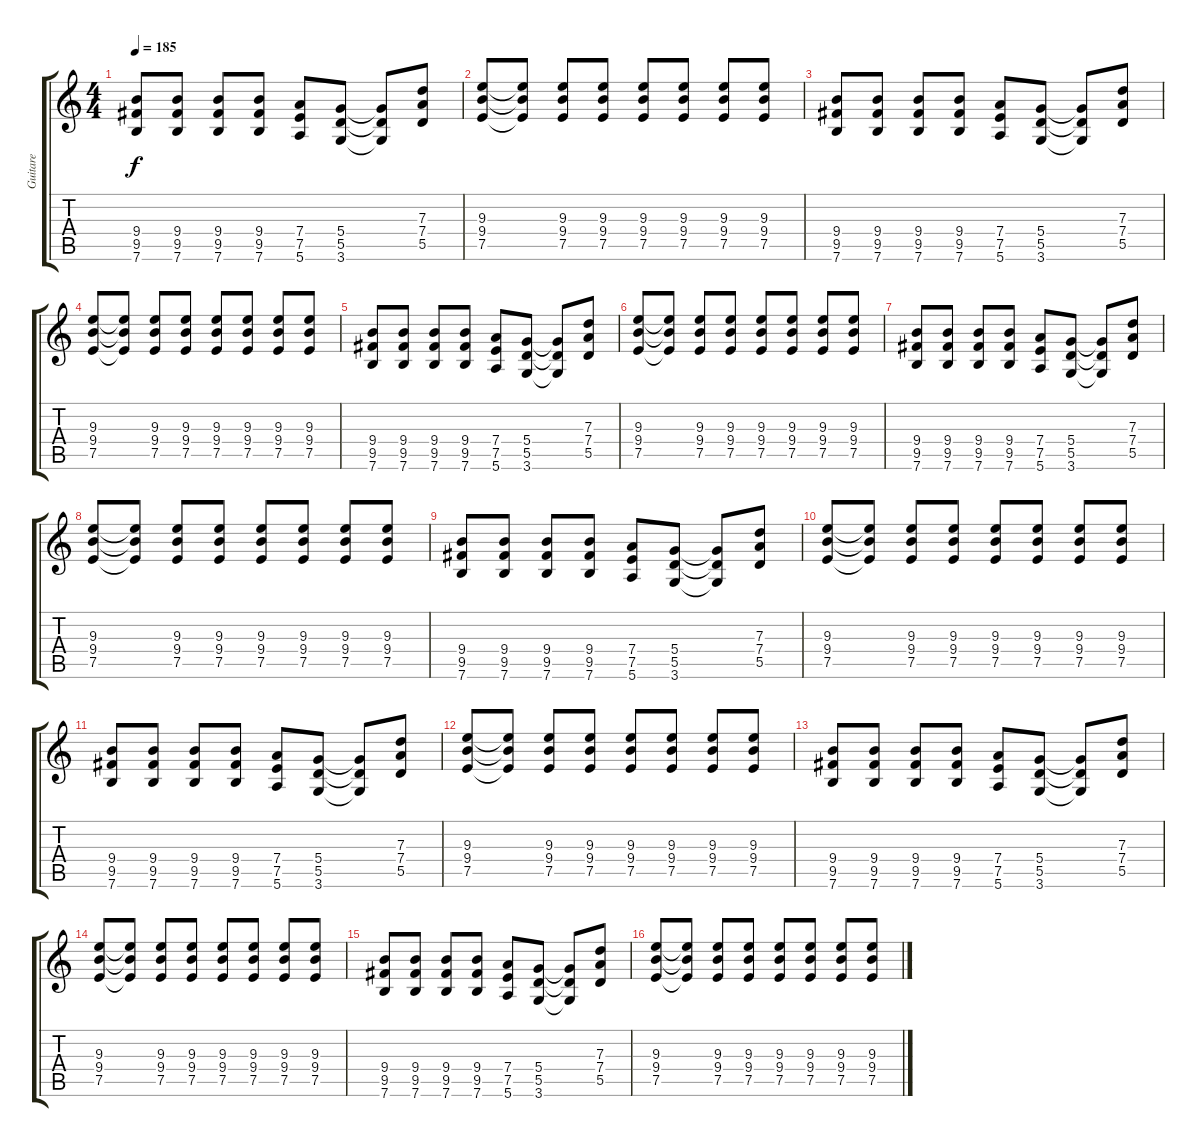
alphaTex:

\track ("Guitare" "Guitare") {instrument overdrivenguitar}
\staff {score tabs}
\tuning (E4 B3 G3 D3 A2 E2) {hide}
\ts (4 4)
\tempo 185
\clef g2
\ks c
(9.4 9.5 7.6).8{dy f} (9.4 9.5 7.6).8 (9.4 9.5 7.6).8 (9.4 9.5 7.6).8 (7.4 7.5 5.6).8 (5.4 5.5 3.6).8 (5.4{t} 5.5{t} 3.6{t}).8 (7.3 7.4 5.5).8 |
(9.3 9.4 7.5).8 (9.3{t} 9.4{t} 7.5{t}).8 (9.3 9.4 7.5).8 (9.3 9.4 7.5).8 (9.3 9.4 7.5).8 (9.3 9.4 7.5).8 (9.3 9.4 7.5).8 (9.3 9.4 7.5).8 |
(9.4 9.5 7.6).8 (9.4 9.5 7.6).8 (9.4 9.5 7.6).8 (9.4 9.5 7.6).8 (7.4 7.5 5.6).8 (5.4 5.5 3.6).8 (5.4{t} 5.5{t} 3.6{t}).8 (7.3 7.4 5.5).8 |
(9.3 9.4 7.5).8 (9.3{t} 9.4{t} 7.5{t}).8 (9.3 9.4 7.5).8 (9.3 9.4 7.5).8 (9.3 9.4 7.5).8 (9.3 9.4 7.5).8 (9.3 9.4 7.5).8 (9.3 9.4 7.5).8 |
(9.4 9.5 7.6).8 (9.4 9.5 7.6).8 (9.4 9.5 7.6).8 (9.4 9.5 7.6).8 (7.4 7.5 5.6).8 (5.4 5.5 3.6).8 (5.4{t} 5.5{t} 3.6{t}).8 (7.3 7.4 5.5).8 |
(9.3 9.4 7.5).8 (9.3{t} 9.4{t} 7.5{t}).8 (9.3 9.4 7.5).8 (9.3 9.4 7.5).8 (9.3 9.4 7.5).8 (9.3 9.4 7.5).8 (9.3 9.4 7.5).8 (9.3 9.4 7.5).8 |
(9.4 9.5 7.6).8 (9.4 9.5 7.6).8 (9.4 9.5 7.6).8 (9.4 9.5 7.6).8 (7.4 7.5 5.6).8 (5.4 5.5 3.6).8 (5.4{t} 5.5{t} 3.6{t}).8 (7.3 7.4 5.5).8 |
(9.3 9.4 7.5).8 (9.3{t} 9.4{t} 7.5{t}).8 (9.3 9.4 7.5).8 (9.3 9.4 7.5).8 (9.3 9.4 7.5).8 (9.3 9.4 7.5).8 (9.3 9.4 7.5).8 (9.3 9.4 7.5).8 |
(9.4 9.5 7.6).8 (9.4 9.5 7.6).8 (9.4 9.5 7.6).8 (9.4 9.5 7.6).8 (7.4 7.5 5.6).8 (5.4 5.5 3.6).8 (5.4{t} 5.5{t} 3.6{t}).8 (7.3 7.4 5.5).8 |
(9.3 9.4 7.5).8 (9.3{t} 9.4{t} 7.5{t}).8 (9.3 9.4 7.5).8 (9.3 9.4 7.5).8 (9.3 9.4 7.5).8 (9.3 9.4 7.5).8 (9.3 9.4 7.5).8 (9.3 9.4 7.5).8 |
(9.4 9.5 7.6).8 (9.4 9.5 7.6).8 (9.4 9.5 7.6).8 (9.4 9.5 7.6).8 (7.4 7.5 5.6).8 (5.4 5.5 3.6).8 (5.4{t} 5.5{t} 3.6{t}).8 (7.3 7.4 5.5).8 |
(9.3 9.4 7.5).8 (9.3{t} 9.4{t} 7.5{t}).8 (9.3 9.4 7.5).8 (9.3 9.4 7.5).8 (9.3 9.4 7.5).8 (9.3 9.4 7.5).8 (9.3 9.4 7.5).8 (9.3 9.4 7.5).8 |
(9.4 9.5 7.6).8 (9.4 9.5 7.6).8 (9.4 9.5 7.6).8 (9.4 9.5 7.6).8 (7.4 7.5 5.6).8 (5.4 5.5 3.6).8 (5.4{t} 5.5{t} 3.6{t}).8 (7.3 7.4 5.5).8 |
(9.3 9.4 7.5).8 (9.3{t} 9.4{t} 7.5{t}).8 (9.3 9.4 7.5).8 (9.3 9.4 7.5).8 (9.3 9.4 7.5).8 (9.3 9.4 7.5).8 (9.3 9.4 7.5).8 (9.3 9.4 7.5).8 |
(9.4 9.5 7.6).8 (9.4 9.5 7.6).8 (9.4 9.5 7.6).8 (9.4 9.5 7.6).8 (7.4 7.5 5.6).8 (5.4 5.5 3.6).8 (5.4{t} 5.5{t} 3.6{t}).8 (7.3 7.4 5.5).8 |
(9.3 9.4 7.5).8 (9.3{t} 9.4{t} 7.5{t}).8 (9.3 9.4 7.5).8 (9.3 9.4 7.5).8 (9.3 9.4 7.5).8 (9.3 9.4 7.5).8 (9.3 9.4 7.5).8 (9.3 9.4 7.5).8
